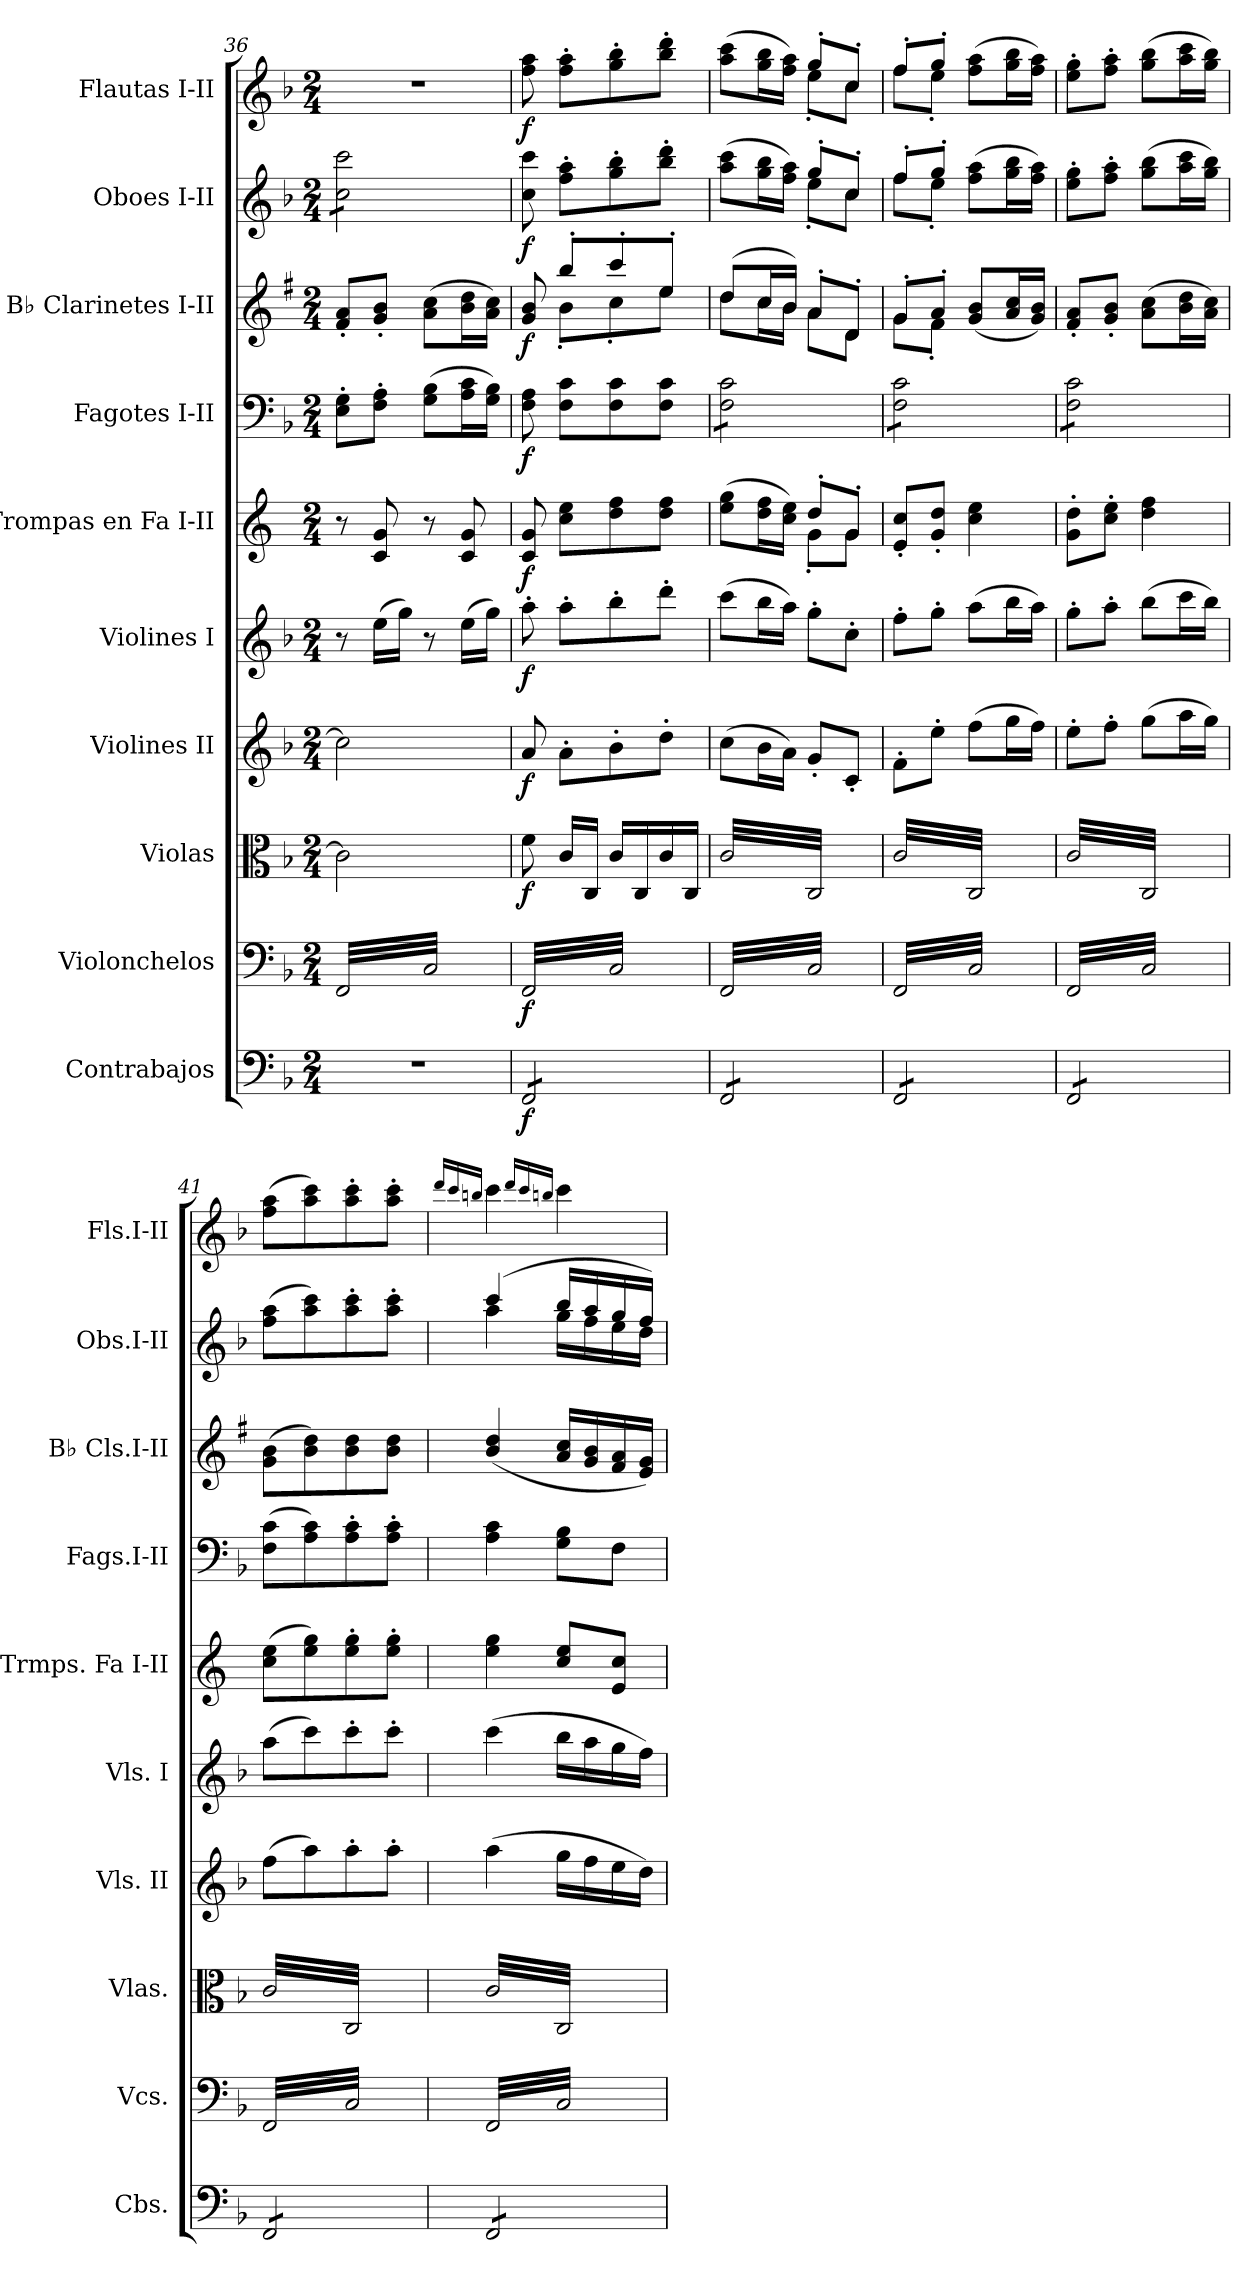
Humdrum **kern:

**kern	**dynam	**kern	**dynam	**kern	**dynam	**kern	**dynam	**kern	**dynam	**kern	**dynam	**kern	**dynam	**kern	**dynam	**kern	**dynam	**kern	**dynam
*part10	*part10	*part9	*part9	*part8	*part8	*part7	*part7	*part6	*part6	*part5	*part5	*part4	*part4	*part3	*part3	*part2	*part2	*part1	*part1
*staff10	*staff10	*staff9	*staff9	*staff8	*staff8	*staff7	*staff7	*staff6	*staff6	*staff5	*staff5	*staff4	*staff4	*staff3	*staff3	*staff2	*staff2	*staff1	*staff1
*I"Contrabajos	*	*I"Violonchelos	*	*I"Violas	*	*I"Violines II	*	*I"Violines I	*	*I"Trompas en Fa I-II	*	*I"Fagotes I-II	*	*I"B♭ Clarinetes I-II	*	*I"Oboes I-II	*	*I"Flautas I-II	*
*I'Cbs.	*	*I'Vcs.	*	*I'Vlas.	*	*I'Vls. II	*	*I'Vls. I	*	*I'Trmps. Fa I-II	*	*I'Fags.I-II	*	*I'B♭ Cls.I-II	*	*I'Obs.I-II	*	*I'Fls.I-II	*
*clefF4	*	*clefF4	*	*clefC3	*	*clefG2	*	*clefG2	*	*clefG2	*	*clefF4	*	*clefG2	*	*clefG2	*	*clefG2	*
*ITrd7c12	*	*	*	*	*	*	*	*	*	*ITrd4c7	*	*	*	*ITrd1c2	*	*	*	*	*
*k[b-]	*	*k[b-]	*	*k[b-]	*	*k[b-]	*	*k[b-]	*	*k[b-]	*	*k[b-]	*	*k[b-]	*	*k[b-]	*	*k[b-]	*
*M2/4	*	*M2/4	*	*M2/4	*	*M2/4	*	*M2/4	*	*M2/4	*	*M2/4	*	*M2/4	*	*M2/4	*	*M2/4	*
=36	=36	=36	=36	=36	=36	=36	=36	=36	=36	=36	=36	=36	=36	=36	=36	=36	=36	=36	=36
*	*	*tremolo	*	*	*	*	*	*	*	*	*	*	*	*	*	*	*	*	*
*	*	*	*	*	*	*	*	*	*	*	*	*	*	*	*	*tremolo	*	*	*
2r	.	32FF/LLL	.	2c\]	.	2cc\]	.	8r	.	8r	.	8E\' 8G\'L	.	8e/' 8g/'L	.	8cc\ 8ccc\L	.	2r	.
.	.	32C/	.	.	.	.	.	.	.	.	.	.	.	.	.	.	.	.	.
.	.	32FF/	.	.	.	.	.	.	.	.	.	.	.	.	.	.	.	.	.
.	.	32C/	.	.	.	.	.	.	.	.	.	.	.	.	.	.	.	.	.
.	.	32FF/	.	.	.	.	.	(16ee\LL	.	8F/ 8c/	.	8F\' 8A\'J	.	8f/' 8a/'J	.	8cc\ 8ccc\	.	.	.
.	.	32C/	.	.	.	.	.	.	.	.	.	.	.	.	.	.	.	.	.
.	.	32FF/	.	.	.	.	.	16gg\JJ)	.	.	.	.	.	.	.	.	.	.	.
.	.	32C/	.	.	.	.	.	.	.	.	.	.	.	.	.	.	.	.	.
.	.	32FF/	.	.	.	.	.	8r	.	8r	.	(8G\ 8B-\L	.	(8g\ 8b-\L	.	8cc\ 8ccc\	.	.	.
.	.	32C/	.	.	.	.	.	.	.	.	.	.	.	.	.	.	.	.	.
.	.	32FF/	.	.	.	.	.	.	.	.	.	.	.	.	.	.	.	.	.
.	.	32C/	.	.	.	.	.	.	.	.	.	.	.	.	.	.	.	.	.
.	.	32FF/	.	.	.	.	.	(16ee\LL	.	8F/ 8c/	.	16A\ 16c\L	.	16a\ 16cc\L	.	8cc\ 8ccc\J	.	.	.
*	*	*	*	*	*	*	*	*	*	*	*	*	*	*	*	*Xtremolo	*	*	*
.	.	32C/	.	.	.	.	.	.	.	.	.	.	.	.	.	.	.	.	.
.	.	32FF/	.	.	.	.	.	16gg\JJ)	.	.	.	16G\ 16B-\JJ)	.	16g\ 16b-\JJ)	.	.	.	.	.
.	.	32C/JJJ	.	.	.	.	.	.	.	.	.	.	.	.	.	.	.	.	.
=37	=37	=37	=37	=37	=37	=37	=37	=37	=37	=37	=37	=37	=37	=37	=37	=37	=37	=37	=37
*	*	*	*	*	*	*	*	*	*	*	*	*	*	*^	*	*	*	*	*
!	!LO:DY:b	!	!LO:DY:b	!	!LO:DY:b	!	!LO:DY:b	!	!LO:DY:b	!	!LO:DY:b	!	!LO:DY:b	!	!	!LO:DY:b	!	!LO:DY:b	!	!LO:DY:b
*tremolo	*	*	*	*	*	*	*	*	*	*	*	*	*	*	*	*	*	*	*	*
8FFF/L	f	32FF/LLL	f	8f\	f	8a/	f	8aa'\	f	8F/ 8c/	f	8F\ 8A\	f	8f/ 8a/	8ryy	f	8cc\ 8ccc\	f	8ff\ 8aa\	f
.	.	32C/	.	.	.	.	.	.	.	.	.	.	.	.	.	.	.	.	.	.
.	.	32FF/	.	.	.	.	.	.	.	.	.	.	.	.	.	.	.	.	.	.
.	.	32C/	.	.	.	.	.	.	.	.	.	.	.	.	.	.	.	.	.	.
8FFF/	.	32FF/	.	16c/LL	.	8a'\L	.	8aa'\L	.	8f\ 8a\L	.	8F\ 8c\L	.	8aa'/L	8a'\L	.	8ff\' 8aa\'L	.	8ff\' 8aa\'L	.
.	.	32C/	.	.	.	.	.	.	.	.	.	.	.	.	.	.	.	.	.	.
.	.	32FF/	.	16C/JJ	.	.	.	.	.	.	.	.	.	.	.	.	.	.	.	.
.	.	32C/	.	.	.	.	.	.	.	.	.	.	.	.	.	.	.	.	.	.
8FFF/	.	32FF/	.	16c/LL	.	8b-'\	.	8bb-'\	.	8g\ 8b-\	.	8F\ 8c\	.	8bb-'/	8b-'\	.	8gg\' 8bb-\'	.	8gg\' 8bb-\'	.
.	.	32C/	.	.	.	.	.	.	.	.	.	.	.	.	.	.	.	.	.	.
.	.	32FF/	.	16C/	.	.	.	.	.	.	.	.	.	.	.	.	.	.	.	.
.	.	32C/	.	.	.	.	.	.	.	.	.	.	.	.	.	.	.	.	.	.
8FFF/J	.	32FF/	.	16c/	.	8dd'\J	.	8ddd'\J	.	8g\ 8b-\J	.	8F\ 8c\J	.	8dd'/J	8dd\J	.	8bb-\' 8ddd\'J	.	8bb-\' 8ddd\'J	.
.	.	32C/	.	.	.	.	.	.	.	.	.	.	.	.	.	.	.	.	.	.
.	.	32FF/	.	16C/JJ	.	.	.	.	.	.	.	.	.	.	.	.	.	.	.	.
.	.	32C/JJJ	.	.	.	.	.	.	.	.	.	.	.	.	.	.	.	.	.	.
=38	=38	=38	=38	=38	=38	=38	=38	=38	=38	=38	=38	=38	=38	=38	=38	=38	=38	=38	=38	=38
*	*	*	*	*	*	*	*	*	*	*^	*	*	*	*	*	*	*^	*	*^	*
*	*	*	*	*tremolo	*	*	*	*	*	*	*	*	*	*	*	*	*	*	*	*	*	*	*
*	*	*	*	*	*	*	*	*	*	*	*	*	*tremolo	*	*	*	*	*	*	*	*	*	*
8FFF/L	.	32FF/LLL	.	32c/LLL	.	(8cc\L	.	(8ccc\L	.	(>8a\ 8cc\L	4ryy	.	8F\ 8c\L	.	(8cc/L	8cc\L	.	(>8aa\ 8ccc\L	4ryy	.	(>8aa\ 8ccc\L	4ryy	.
.	.	32C/	.	32C/	.	.	.	.	.	.	.	.	.	.	.	.	.	.	.	.	.	.	.
.	.	32FF/	.	32c/	.	.	.	.	.	.	.	.	.	.	.	.	.	.	.	.	.	.	.
.	.	32C/	.	32C/	.	.	.	.	.	.	.	.	.	.	.	.	.	.	.	.	.	.	.
8FFF/	.	32FF/	.	32c/	.	16b-\L	.	16bb-\L	.	16g\ 16b-\L	.	.	8F\ 8c\	.	16b-/L	16b-\L	.	16gg\ 16bb-\L	.	.	16gg\ 16bb-\L	.	.
.	.	32C/	.	32C/	.	.	.	.	.	.	.	.	.	.	.	.	.	.	.	.	.	.	.
.	.	32FF/	.	32c/	.	16a\JJ)	.	16aa\JJ)	.	16f\ 16a\JJ)	.	.	.	.	16a/JJ)	16a\JJ	.	16ff\ 16aa\JJ)	.	.	16ff\ 16aa\JJ)	.	.
.	.	32C/	.	32C/	.	.	.	.	.	.	.	.	.	.	.	.	.	.	.	.	.	.	.
8FFF/	.	32FF/	.	32c/	.	8g'/L	.	8gg'\L	.	8g'/L	8c'\L	.	8F\ 8c\	.	8g'/L	8g\L	.	8gg'/L	8ee'\L	.	8gg'/L	8ee'\L	.
.	.	32C/	.	32C/	.	.	.	.	.	.	.	.	.	.	.	.	.	.	.	.	.	.	.
.	.	32FF/	.	32c/	.	.	.	.	.	.	.	.	.	.	.	.	.	.	.	.	.	.	.
.	.	32C/	.	32C/	.	.	.	.	.	.	.	.	.	.	.	.	.	.	.	.	.	.	.
8FFF/J	.	32FF/	.	32c/	.	8c'/J	.	8cc'\J	.	8c'/J	8c\J	.	8F\ 8c\J	.	8c'/J	8c\J	.	8cc'/J	8cc\J	.	8cc'/J	8cc\J	.
.	.	32C/	.	32C/	.	.	.	.	.	.	.	.	.	.	.	.	.	.	.	.	.	.	.
.	.	32FF/	.	32c/	.	.	.	.	.	.	.	.	.	.	.	.	.	.	.	.	.	.	.
.	.	32C/JJJ	.	32C/JJJ	.	.	.	.	.	.	.	.	.	.	.	.	.	.	.	.	.	.	.
*	*	*	*	*	*	*	*	*	*	*v	*v	*	*	*	*	*	*	*	*	*	*	*	*
=39	=39	=39	=39	=39	=39	=39	=39	=39	=39	=39	=39	=39	=39	=39	=39	=39	=39	=39	=39	=39	=39	=39
8FFF/L	.	32FF/LLL	.	32c/LLL	.	8f'\L	.	8ff'\L	.	8A/' 8f/'L	.	8F\ 8c\L	.	8f'/L	8f\L	.	8ff'/L	8ff\L	.	8ff'/L	8ff\L	.
.	.	32C/	.	32C/	.	.	.	.	.	.	.	.	.	.	.	.	.	.	.	.	.	.
.	.	32FF/	.	32c/	.	.	.	.	.	.	.	.	.	.	.	.	.	.	.	.	.	.
.	.	32C/	.	32C/	.	.	.	.	.	.	.	.	.	.	.	.	.	.	.	.	.	.
8FFF/	.	32FF/	.	32c/	.	8ee'\J	.	8gg'\J	.	8c/' 8g/'J	.	8F\ 8c\	.	8g'/J	8e'\J	.	8gg'/J	8ee'\J	.	8gg'/J	8ee'\J	.
.	.	32C/	.	32C/	.	.	.	.	.	.	.	.	.	.	.	.	.	.	.	.	.	.
.	.	32FF/	.	32c/	.	.	.	.	.	.	.	.	.	.	.	.	.	.	.	.	.	.
.	.	32C/	.	32C/	.	.	.	.	.	.	.	.	.	.	.	.	.	.	.	.	.	.
8FFF/	.	32FF/	.	32c/	.	(8ff\L	.	(8aa\L	.	4f\ 4a\	.	8F\ 8c\	.	(8f/ 8a/L	4ryy	.	(>8ff\ 8aa\L	4ryy	.	(>8ff\ 8aa\L	4ryy	.
.	.	32C/	.	32C/	.	.	.	.	.	.	.	.	.	.	.	.	.	.	.	.	.	.
.	.	32FF/	.	32c/	.	.	.	.	.	.	.	.	.	.	.	.	.	.	.	.	.	.
.	.	32C/	.	32C/	.	.	.	.	.	.	.	.	.	.	.	.	.	.	.	.	.	.
8FFF/J	.	32FF/	.	32c/	.	16gg\L	.	16bb-\L	.	.	.	8F\ 8c\J	.	16g/ 16b-/L	.	.	16gg\ 16bb-\L	.	.	16gg\ 16bb-\L	.	.
.	.	32C/	.	32C/	.	.	.	.	.	.	.	.	.	.	.	.	.	.	.	.	.	.
.	.	32FF/	.	32c/	.	16ff\JJ)	.	16aa\JJ)	.	.	.	.	.	16f/ 16a/JJ)	.	.	16ff\ 16aa\JJ)	.	.	16ff\ 16aa\JJ)	.	.
.	.	32C/JJJ	.	32C/JJJ	.	.	.	.	.	.	.	.	.	.	.	.	.	.	.	.	.	.
*	*	*	*	*	*	*	*	*	*	*	*	*	*	*v	*v	*	*	*	*	*v	*v	*
*	*	*	*	*	*	*	*	*	*	*	*	*	*	*	*	*v	*v	*	*	*
!!LO:PB:g=z
=40	=40	=40	=40	=40	=40	=40	=40	=40	=40	=40	=40	=40	=40	=40	=40	=40	=40	=40	=40
8FFF/L	.	32FF/LLL	.	32c/LLL	.	8ee'\L	.	8gg'\L	.	8c\' 8g\'L	.	8F\ 8c\L	.	8e/' 8g/'L	.	8ee\' 8gg\'L	.	8ee\' 8gg\'L	.
.	.	32C/	.	32C/	.	.	.	.	.	.	.	.	.	.	.	.	.	.	.
.	.	32FF/	.	32c/	.	.	.	.	.	.	.	.	.	.	.	.	.	.	.
.	.	32C/	.	32C/	.	.	.	.	.	.	.	.	.	.	.	.	.	.	.
8FFF/	.	32FF/	.	32c/	.	8ff'\J	.	8aa'\J	.	8f\' 8a\'J	.	8F\ 8c\	.	8f/' 8a/'J	.	8ff\' 8aa\'J	.	8ff\' 8aa\'J	.
.	.	32C/	.	32C/	.	.	.	.	.	.	.	.	.	.	.	.	.	.	.
.	.	32FF/	.	32c/	.	.	.	.	.	.	.	.	.	.	.	.	.	.	.
.	.	32C/	.	32C/	.	.	.	.	.	.	.	.	.	.	.	.	.	.	.
8FFF/	.	32FF/	.	32c/	.	(8gg\L	.	(8bb-\L	.	4g\ 4b-\	.	8F\ 8c\	.	(8g\ 8b-\L	.	(8gg\ 8bb-\L	.	(8gg\ 8bb-\L	.
.	.	32C/	.	32C/	.	.	.	.	.	.	.	.	.	.	.	.	.	.	.
.	.	32FF/	.	32c/	.	.	.	.	.	.	.	.	.	.	.	.	.	.	.
.	.	32C/	.	32C/	.	.	.	.	.	.	.	.	.	.	.	.	.	.	.
8FFF/J	.	32FF/	.	32c/	.	16aa\L	.	16ccc\L	.	.	.	8F\ 8c\J	.	16a\ 16cc\L	.	16aa\ 16ccc\L	.	16aa\ 16ccc\L	.
*	*	*	*	*	*	*	*	*	*	*	*	*Xtremolo	*	*	*	*	*	*	*
.	.	32C/	.	32C/	.	.	.	.	.	.	.	.	.	.	.	.	.	.	.
.	.	32FF/	.	32c/	.	16gg\JJ)	.	16bb-\JJ)	.	.	.	.	.	16g\ 16b-\JJ)	.	16gg\ 16bb-\JJ)	.	16gg\ 16bb-\JJ)	.
.	.	32C/JJJ	.	32C/JJJ	.	.	.	.	.	.	.	.	.	.	.	.	.	.	.
=41	=41	=41	=41	=41	=41	=41	=41	=41	=41	=41	=41	=41	=41	=41	=41	=41	=41	=41	=41
8FFF/L	.	32FF/LLL	.	32c/LLL	.	(8ff\L	.	(8aa\L	.	(8f\ 8a\L	.	(8F\ 8c\L	.	(8f\ 8a\L	.	(8ff\ 8aa\L	.	(8ff\ 8aa\L	.
.	.	32C/	.	32C/	.	.	.	.	.	.	.	.	.	.	.	.	.	.	.
.	.	32FF/	.	32c/	.	.	.	.	.	.	.	.	.	.	.	.	.	.	.
.	.	32C/	.	32C/	.	.	.	.	.	.	.	.	.	.	.	.	.	.	.
8FFF/	.	32FF/	.	32c/	.	8aa\)	.	8ccc\)	.	8a\ 8cc\)	.	8A\ 8c\)	.	8a\ 8cc\)	.	8aa\ 8ccc\)	.	8aa\ 8ccc\)	.
.	.	32C/	.	32C/	.	.	.	.	.	.	.	.	.	.	.	.	.	.	.
.	.	32FF/	.	32c/	.	.	.	.	.	.	.	.	.	.	.	.	.	.	.
.	.	32C/	.	32C/	.	.	.	.	.	.	.	.	.	.	.	.	.	.	.
8FFF/	.	32FF/	.	32c/	.	8aa'\	.	8ccc'\	.	8a\' 8cc\'	.	8A\' 8c\'	.	8a\ 8cc\	.	8aa\' 8ccc\'	.	8aa\' 8ccc\'	.
.	.	32C/	.	32C/	.	.	.	.	.	.	.	.	.	.	.	.	.	.	.
.	.	32FF/	.	32c/	.	.	.	.	.	.	.	.	.	.	.	.	.	.	.
.	.	32C/	.	32C/	.	.	.	.	.	.	.	.	.	.	.	.	.	.	.
8FFF/J	.	32FF/	.	32c/	.	8aa'\J	.	8ccc'\J	.	8a\' 8cc\'J	.	8A\' 8c\'J	.	8a\ 8cc\J	.	8aa\' 8ccc\'J	.	8aa\' 8ccc\'J	.
.	.	32C/	.	32C/	.	.	.	.	.	.	.	.	.	.	.	.	.	.	.
.	.	32FF/	.	32c/	.	.	.	.	.	.	.	.	.	.	.	.	.	.	.
.	.	32C/JJJ	.	32C/JJJ	.	.	.	.	.	.	.	.	.	.	.	.	.	.	.
=42	=42	=42	=42	=42	=42	=42	=42	=42	=42	=42	=42	=42	=42	=42	=42	=42	=42	=42	=42
.	.	.	.	.	.	.	.	.	.	.	.	.	.	.	.	.	.	16qddd/LL	.
.	.	.	.	.	.	.	.	.	.	.	.	.	.	.	.	.	.	16qccc/	.
.	.	.	.	.	.	.	.	.	.	.	.	.	.	.	.	.	.	16qbbn/JJ	.
*	*	*	*	*	*	*	*	*	*	*	*	*	*	*	*	*^	*	*	*
8FFF/L	.	32FF/LLL	.	32c/LLL	.	(4aa\	.	(4ccc\	.	4a\ 4cc\	.	4A\ 4c\	.	(4a/ 4cc/	.	(4ccc/	4aa\	.	4ccc\	.
.	.	32C/	.	32C/	.	.	.	.	.	.	.	.	.	.	.	.	.	.	.	.
.	.	32FF/	.	32c/	.	.	.	.	.	.	.	.	.	.	.	.	.	.	.	.
.	.	32C/	.	32C/	.	.	.	.	.	.	.	.	.	.	.	.	.	.	.	.
8FFF/	.	32FF/	.	32c/	.	.	.	.	.	.	.	.	.	.	.	.	.	.	.	.
.	.	32C/	.	32C/	.	.	.	.	.	.	.	.	.	.	.	.	.	.	.	.
.	.	32FF/	.	32c/	.	.	.	.	.	.	.	.	.	.	.	.	.	.	.	.
.	.	32C/	.	32C/	.	.	.	.	.	.	.	.	.	.	.	.	.	.	.	.
.	.	.	.	.	.	.	.	.	.	.	.	.	.	.	.	.	.	.	16qddd/LL	.
.	.	.	.	.	.	.	.	.	.	.	.	.	.	.	.	.	.	.	16qccc/	.
.	.	.	.	.	.	.	.	.	.	.	.	.	.	.	.	.	.	.	16qbbn/JJ	.
8FFF/	.	32FF/	.	32c/	.	16gg\LL	.	16bb-\LL	.	8f/ 8a/L	.	8G\ 8B-\L	.	16g/ 16b-/LL	.	16bb-/LL	16gg\LL	.	4ccc\	.
.	.	32C/	.	32C/	.	.	.	.	.	.	.	.	.	.	.	.	.	.	.	.
.	.	32FF/	.	32c/	.	16ff\	.	16aa\	.	.	.	.	.	16f/ 16a/	.	16aa/	16ff\	.	.	.
.	.	32C/	.	32C/	.	.	.	.	.	.	.	.	.	.	.	.	.	.	.	.
8FFF/J	.	32FF/	.	32c/	.	16ee\	.	16gg\	.	8A/ 8f/J	.	8F\J	.	16e/ 16g/	.	16gg/	16ee\	.	.	.
*Xtremolo	*	*	*	*	*	*	*	*	*	*	*	*	*	*	*	*	*	*	*	*
.	.	32C/	.	32C/	.	.	.	.	.	.	.	.	.	.	.	.	.	.	.	.
.	.	32FF/	.	32c/	.	16dd\JJ)	.	16ff\JJ)	.	.	.	.	.	16d/ 16f/JJ)	.	16ff/JJ)	16dd\JJ	.	.	.
.	.	32C/JJJ	.	32C/JJJ	.	.	.	.	.	.	.	.	.	.	.	.	.	.	.	.
*	*	*	*	*Xtremolo	*	*	*	*	*	*	*	*	*	*	*	*	*	*	*	*
*	*	*Xtremolo	*	*	*	*	*	*	*	*	*	*	*	*	*	*	*	*	*	*
.	.	.	.	.	.	.	.	.	.	.	.	.	.	.	.	.	.	.	.	.
.	.	.	.	.	.	.	.	.	.	.	.	.	.	.	.	.	.	.	.	.
.	.	.	.	.	.	.	.	.	.	.	.	.	.	.	.	.	.	.	.	.
.	.	.	.	.	.	.	.	.	.	.	.	.	.	.	.	.	.	.	.	.
.	.	.	.	.	.	.	.	.	.	.	.	.	.	.	.	.	.	.	.	.
.	.	.	.	.	.	.	.	.	.	.	.	.	.	.	.	.	.	.	.	.
.	.	.	.	.	.	.	.	.	.	.	.	.	.	.	.	.	.	.	.	.
.	.	.	.	.	.	.	.	.	.	.	.	.	.	.	.	.	.	.	.	.
*	*	*	*	*	*	*	*	*	*	*	*	*	*	*	*	*v	*v	*	*	*
=	=	=	=	=	=	=	=	=	=	=	=	=	=	=	=	=	=	=	=
*-	*-	*-	*-	*-	*-	*-	*-	*-	*-	*-	*-	*-	*-	*-	*-	*-	*-	*-	*-
